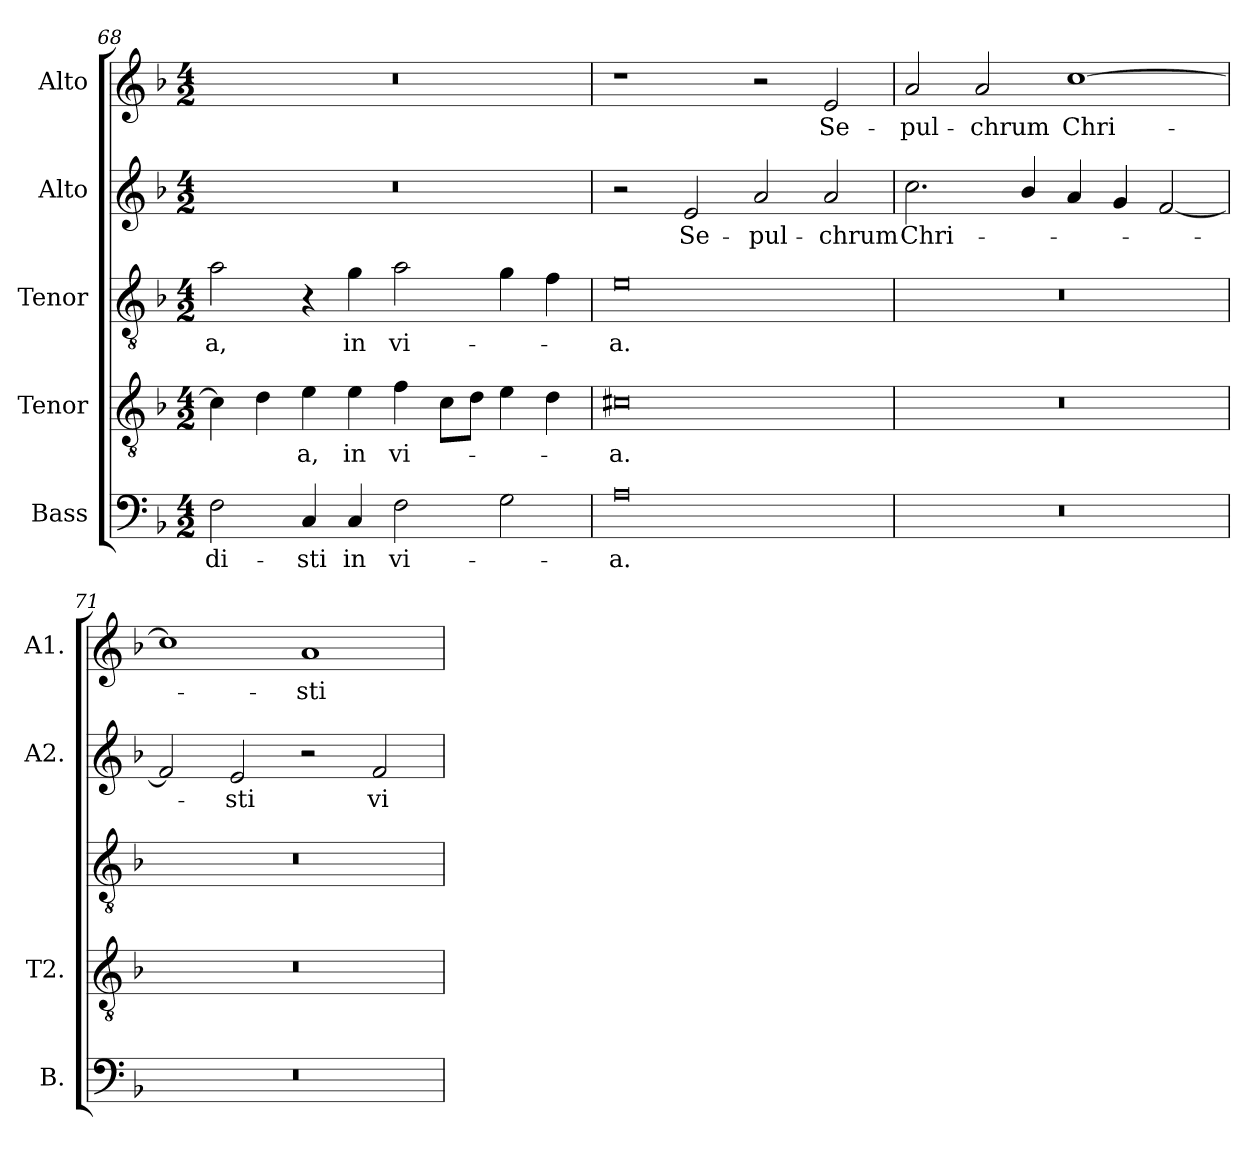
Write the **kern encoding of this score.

**kern	**text	**kern	**text	**kern	**text	**kern	**text	**kern	**text
*part5	*part5	*part4	*part4	*part3	*part3	*part2	*part2	*part1	*part1
*staff5	*staff5	*staff4	*staff4	*staff3	*staff3	*staff2	*staff2	*staff1	*staff1
*I"Bass	*	*I"Tenor	*	*I"Tenor	*	*I"Alto	*	*I"Alto	*
*I'B.	*	*I'T2.	*	*	*	*I'A2.	*	*I'A1.	*
*clefF4	*	*clefGv2	*	*clefGv2	*	*clefG2	*	*clefG2	*
*	*	*ITrd7c12	*	*ITrd7c12	*	*	*	*	*
*k[b-]	*	*k[b-]	*	*k[b-]	*	*k[b-]	*	*k[b-]	*
*F:	*	*F:	*	*F:	*	*F:	*	*F:	*
*M4/2	*	*M4/2	*	*M4/2	*	*M4/2	*	*M4/2	*
=68	=68	=68	=68	=68	=68	=68	=68	=68	=68
!	!LO:LY:b:color=#000000	!	!	!	!	!	!	!	!
!	!	!	!	!	!LO:LY:b:color=#000000	!LO:N:vis=1	!	!LO:N:vis=1	!
2Fi\	-di-	4Ci\]	.	2Ai\	-a,	0r	.	0r	.
.	.	4Di\	.	.	.	.	.	.	.
!	!LO:LY:b:color=#000000	!	!	!	!	!	!	!	!
!	!	!	!LO:LY:b:color=#000000	!	!	!	!	!	!
4Ci/	-sti	4Ei\	-a,	4r	.	.	.	.	.
!	!LO:LY:b:color=#000000	!	!	!	!	!	!	!	!
!	!	!	!LO:LY:b:color=#000000	!	!	!	!	!	!
!	!	!	!	!	!LO:LY:b:color=#000000	!	!	!	!
4Ci/	in	4Ei\	in	4Gi\	in	.	.	.	.
!	!LO:LY:b:color=#000000	!	!	!	!	!	!	!	!
!	!	!	!LO:LY:b:color=#000000	!	!	!	!	!	!
!	!	!	!	!	!LO:LY:b:color=#000000	!	!	!	!
2Fi\	vi-	4Fi\	vi-	2Ai\	vi-	.	.	.	.
.	.	8Ci\L	.	.	.	.	.	.	.
.	.	8Di\J	.	.	.	.	.	.	.
2Gi\	.	4Ei\	.	4Gi\	.	.	.	.	.
.	.	4Di\	.	4Fi\	.	.	.	.	.
=69	=69	=69	=69	=69	=69	=69	=69	=69	=69
!	!LO:LY:b:color=#000000	!	!	!	!	!	!	!	!
!	!	!	!LO:LY:b:color=#000000	!	!	!	!	!	!
!	!	!	!	!	!LO:LY:b:color=#000000	!	!	!	!
0Ai	-a.	0C#Xi	-a.	0Ei	-a.	2r	.	1r	.
!	!	!	!	!	!	!	!LO:LY:b:color=#000000	!	!
.	.	.	.	.	.	2ei/	Se-	.	.
!	!	!	!	!	!	!	!LO:LY:b:color=#000000	!	!
.	.	.	.	.	.	2ai/	-pul-	2r	.
!	!	!	!	!	!	!	!LO:LY:b:color=#000000	!	!
!	!	!	!	!	!	!	!	!	!LO:LY:b:color=#000000
.	.	.	.	.	.	2ai/	-chrum	2ei/	Se-
!!LO:PB:g=z
=70	=70	=70	=70	=70	=70	=70	=70	=70	=70
!LO:N:vis=1	!	!LO:N:vis=1	!	!LO:N:vis=1	!	!	!	!	!
!	!	!	!	!	!	!	!LO:LY:b:color=#000000	!	!
!	!	!	!	!	!	!	!	!	!LO:LY:b:color=#000000
0r	.	0r	.	0r	.	2.cci\	Chri-	2ai/	-pul-
!	!	!	!	!	!	!	!	!	!LO:LY:b:color=#000000
.	.	.	.	.	.	.	.	2ai/	-chrum
.	.	.	.	.	.	4b-i/	.	.	.
!	!	!	!	!	!	!	!	!	!LO:LY:b:color=#000000
.	.	.	.	.	.	4ai/	.	[1cci	Chri-
.	.	.	.	.	.	4gi/	.	.	.
.	.	.	.	.	.	[2fi/	.	.	.
=71	=71	=71	=71	=71	=71	=71	=71	=71	=71
!LO:N:vis=1	!	!LO:N:vis=1	!	!LO:N:vis=1	!	!	!	!	!
0r	.	0r	.	0r	.	2fi/]	.	1cci]	.
!	!	!	!	!	!	!	!LO:LY:b:color=#000000	!	!
.	.	.	.	.	.	2ei/	-sti	.	.
!	!	!	!	!	!	!	!	!	!LO:LY:b:color=#000000
.	.	.	.	.	.	2r	.	1ai	-sti
!	!	!	!	!	!	!	!LO:LY:b:color=#000000	!	!
.	.	.	.	.	.	2fi/	vi-	.	.
=	=	=	=	=	=	=	=	=	=
*-	*-	*-	*-	*-	*-	*-	*-	*-	*-
